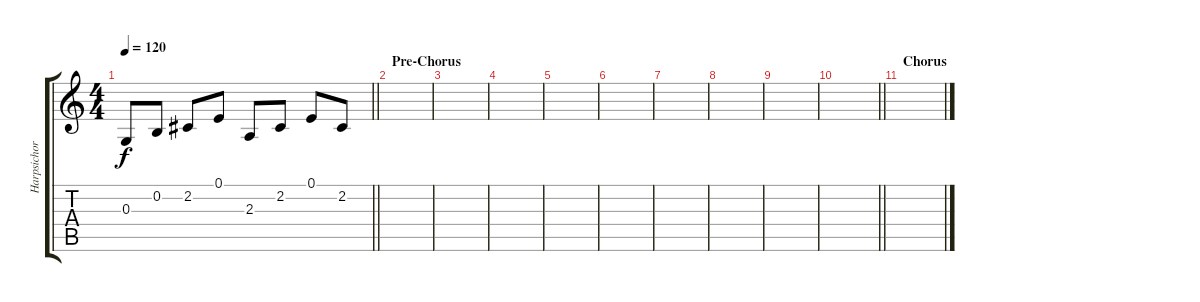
\track ("Harpsichord" "Harpsichor") {instrument harpsichord}
\staff {score tabs}
\tuning (E4 B3 G3 D3 A2 E2) {hide}
\ts (4 4)
\tempo 120
\clef g2
\barLineRight lightlight
\ks c
0.3.8{dy f} 0.2.8 2.2.8 0.1.8 2.3.8 2.2.8 0.1.8 2.2.8 |
\section ("" "Pre-Chorus")
|
|
|
|
|
|
|
|
\barLineRight lightlight
|
\section ("" "Chorus")
